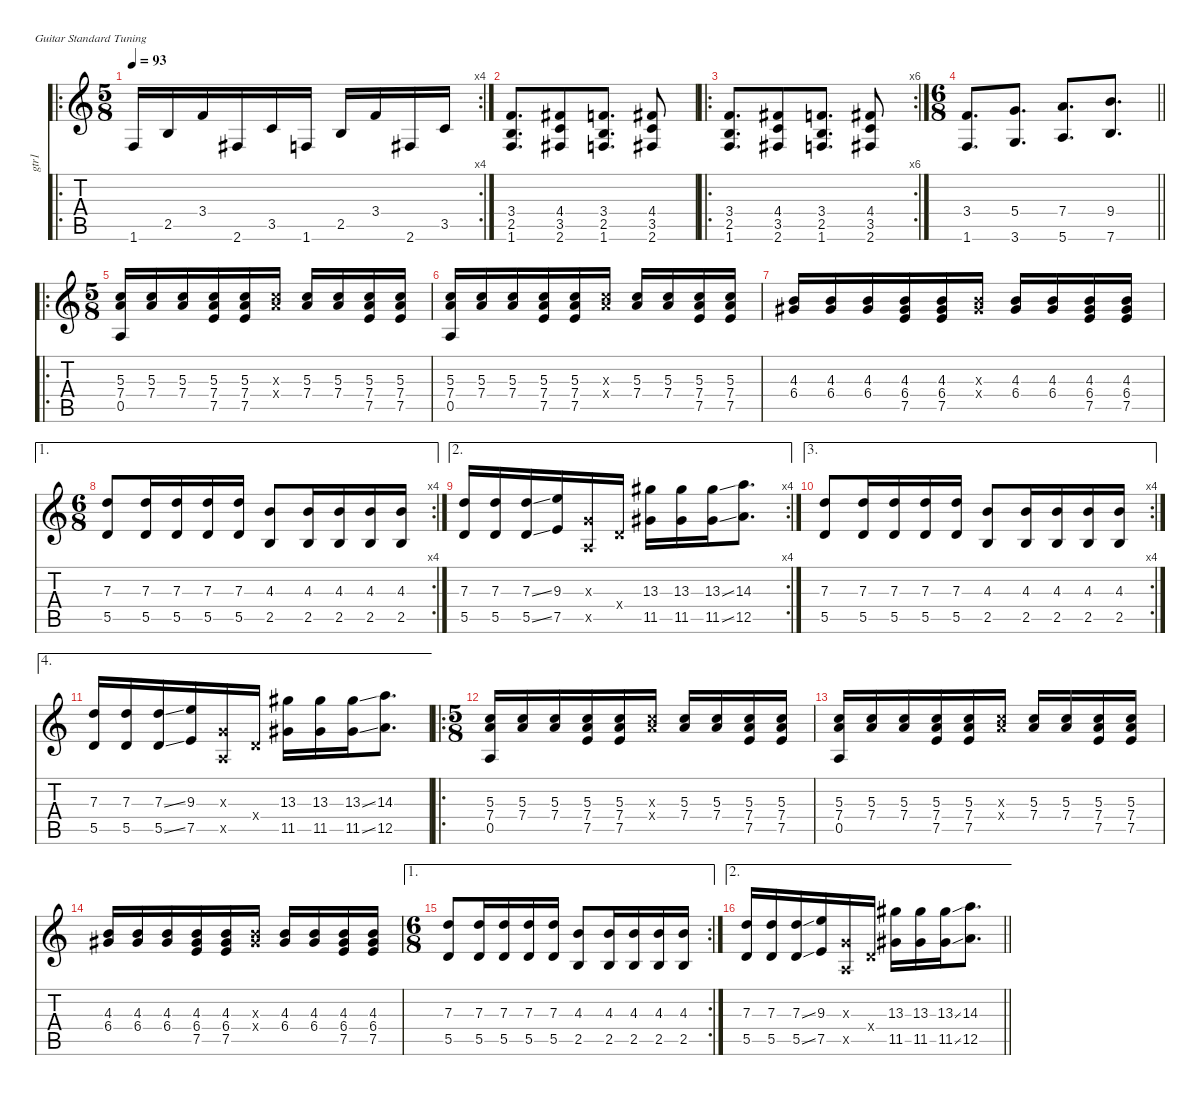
\defaultSystemsLayout 4
\hideDynamics
\bracketExtendMode nobrackets
\otherSystemsTrackNameOrientation horizontal
\track ("Guitar 1" "gtr1") {defaultSystemsLayout 4 mute instrument acousticguitarsteel}
\staff {score tabs}
\tuning (E4 B3 G3 D3 A2 E2)
\ro
\rc 4
\ts (5 8)
\beaming (8 3 2)
\tempo 93
\clef g2
\ks aminor
1.6.16{dy f beam Up} 2.5.16{beam Up} 3.4.16{beam Up} 2.6{acc #}.16{beam Up} 3.5.16{beam Up} 1.6.16{beam Up} 2.5.16{beam Up} 3.4.16{beam Up} 2.6{acc #}.16{beam Up} 3.5.16{beam Up} |
(3.4 2.5 1.6).8{d beam Up} (4.4{acc #} 3.5 2.6{acc #}).8{beam Up} (3.4 2.5 1.6).8{d beam Up} (4.4{acc #} 3.5 2.6{acc #}).8{beam Up} |
\ro
\rc 6
(3.4 2.5 1.6).8{d beam Up} (4.4{acc #} 3.5 2.6{acc #}).8{beam Up} (3.4 2.5 1.6).8{d beam Up} (4.4{acc #} 3.5 2.6{acc #}).8{beam Up} |
\ts (6 8)
\beaming (8 3 3)
\barLineRight lightlight
(3.4 1.6).8{d beam Up} (5.4 3.6).8{d beam Up} (7.4 5.6).8{d beam Up} (9.4 7.6).8{d beam Up} |
\ro
\ts (5 8)
\beaming (8 3 2)
(5.3 7.4 0.5).16{beam Up} (5.3 7.4).16{dy mp beam Up} (5.3 7.4).16{beam Up} (5.3 7.4 7.5).16{beam Up} (5.3 7.4 7.5).16{dy mf beam Up} (7.4{x} 5.3{x}).16{beam Up} (5.3 7.4).16{dy mp beam Up} (5.3 7.4).16{beam Up} (7.5 7.4 5.3).16{beam Up} (7.5 7.4 5.3).16{beam Up} |
(5.3 7.4 0.5).16{beam Up} (5.3 7.4).16{beam Up} (5.3 7.4).16{beam Up} (5.3 7.4 7.5).16{beam Up} (5.3 7.4 7.5).16{dy mf beam Up} (5.3{x} 7.4{x}).16{beam Up} (5.3 7.4).16{dy mp beam Up} (5.3 7.4).16{beam Up} (7.4 7.5 5.3).16{beam Up} (7.4 7.5 5.3).16{beam Up} |
(4.3 6.4{acc #}).16{beam Up} (4.3 6.4{acc #}).16{beam Up} (4.3 6.4{acc #}).16{beam Up} (4.3 6.4{acc #} 7.5).16{beam Up} (4.3 6.4{acc #} 7.5).16{beam Up} (4.3{x} 6.4{x acc #}).16{beam Up} (4.3 6.4{acc #}).16{beam Up} (4.3 6.4{acc #}).16{beam Up} (4.3 6.4{acc #} 7.5).16{beam Up} (4.3 6.4{acc #} 7.5).16{beam Up} |
\ae 1
\rc 4
\ts (6 8)
\beaming (8 3 3)
(7.3 5.5).8{dy f beam Up} (7.3 5.5).16{beam Up} (7.3 5.5).16{beam Up} (7.3 5.5).16{beam Up} (7.3 5.5).16{beam Up} (4.3 2.5).8{beam Up} (4.3 2.5).16{beam Up} (4.3 2.5).16{beam Up} (4.3 2.5).16{beam Up} (4.3 2.5).16{beam Up} |
\ae 2
\rc 4
(7.3 5.5).16{dy ff beam Up} (7.3 5.5).16{beam Up} (7.3{ss} 5.5{ss}).16{beam Up} (9.3 7.5).16{dy f beam Up} (0.3{x} 0.5{x}).16{beam Up} 0.4{x}.16{beam Up} (13.3{acc #} 11.5{acc #}).16{dy ff beam Down} (13.3{acc #} 11.5{acc #}).16{beam Down} (13.3{ss acc #} 11.5{ss acc #}).16{beam Down} (14.3 12.5).8{d beam Down} |
\ae 3
\rc 4
(7.3 5.5).8{dy f beam Up} (7.3 5.5).16{beam Up} (7.3 5.5).16{beam Up} (7.3 5.5).16{beam Up} (7.3 5.5).16{beam Up} (4.3 2.5).8{beam Up} (4.3 2.5).16{beam Up} (4.3 2.5).16{beam Up} (4.3 2.5).16{beam Up} (4.3 2.5).16{beam Up} |
\ae 4
(7.3 5.5).16{dy ff beam Up} (7.3 5.5).16{beam Up} (7.3{ss} 5.5{ss}).16{beam Up} (9.3 7.5).16{dy f beam Up} (0.3{x} 0.5{x}).16{beam Up} 0.4{x}.16{beam Up} (13.3{acc #} 11.5{acc #}).16{dy ff beam Down} (13.3{acc #} 11.5{acc #}).16{beam Down} (13.3{ss acc #} 11.5{ss acc #}).16{beam Down} (14.3 12.5).8{d beam Down} |
\ro
\ts (5 8)
\beaming (8 3 2)
(5.3 7.4 0.5).16{dy f beam Up} (5.3 7.4).16{dy mp beam Up} (5.3 7.4).16{beam Up} (5.3 7.4 7.5).16{beam Up} (5.3 7.4 7.5).16{dy mf beam Up} (7.4{x} 5.3{x}).16{beam Up} (5.3 7.4).16{dy mp beam Up} (5.3 7.4).16{beam Up} (7.5 7.4 5.3).16{beam Up} (7.5 7.4 5.3).16{beam Up} |
(5.3 7.4 0.5).16{beam Up} (5.3 7.4).16{beam Up} (5.3 7.4).16{beam Up} (5.3 7.4 7.5).16{beam Up} (5.3 7.4 7.5).16{dy mf beam Up} (5.3{x} 7.4{x}).16{beam Up} (5.3 7.4).16{dy mp beam Up} (5.3 7.4).16{beam Up} (7.4 7.5 5.3).16{beam Up} (7.4 7.5 5.3).16{beam Up} |
(4.3 6.4{acc #}).16{beam Up} (4.3 6.4{acc #}).16{beam Up} (4.3 6.4{acc #}).16{beam Up} (4.3 6.4{acc #} 7.5).16{beam Up} (4.3 6.4{acc #} 7.5).16{beam Up} (4.3{x} 6.4{x acc #}).16{beam Up} (4.3 6.4{acc #}).16{beam Up} (4.3 6.4{acc #}).16{beam Up} (4.3 6.4{acc #} 7.5).16{beam Up} (4.3 6.4{acc #} 7.5).16{beam Up} |
\ae 1
\rc 2
\ts (6 8)
\beaming (8 3 3)
(7.3 5.5).8{dy f beam Up} (7.3 5.5).16{beam Up} (7.3 5.5).16{beam Up} (7.3 5.5).16{beam Up} (7.3 5.5).16{beam Up} (4.3 2.5).8{beam Up} (4.3 2.5).16{beam Up} (4.3 2.5).16{beam Up} (4.3 2.5).16{beam Up} (4.3 2.5).16{beam Up} |
\ae 2
\barLineRight lightlight
(7.3 5.5).16{dy ff beam Up} (7.3 5.5).16{beam Up} (7.3{ss} 5.5{ss}).16{beam Up} (9.3 7.5).16{dy f beam Up} (0.3{x} 0.5{x}).16{beam Up} 0.4{x}.16{beam Up} (13.3{acc #} 11.5{acc #}).16{dy ff beam Down} (13.3{acc #} 11.5{acc #}).16{beam Down} (13.3{ss acc #} 11.5{ss acc #}).16{beam Down} (14.3 12.5).8{d beam Down}
